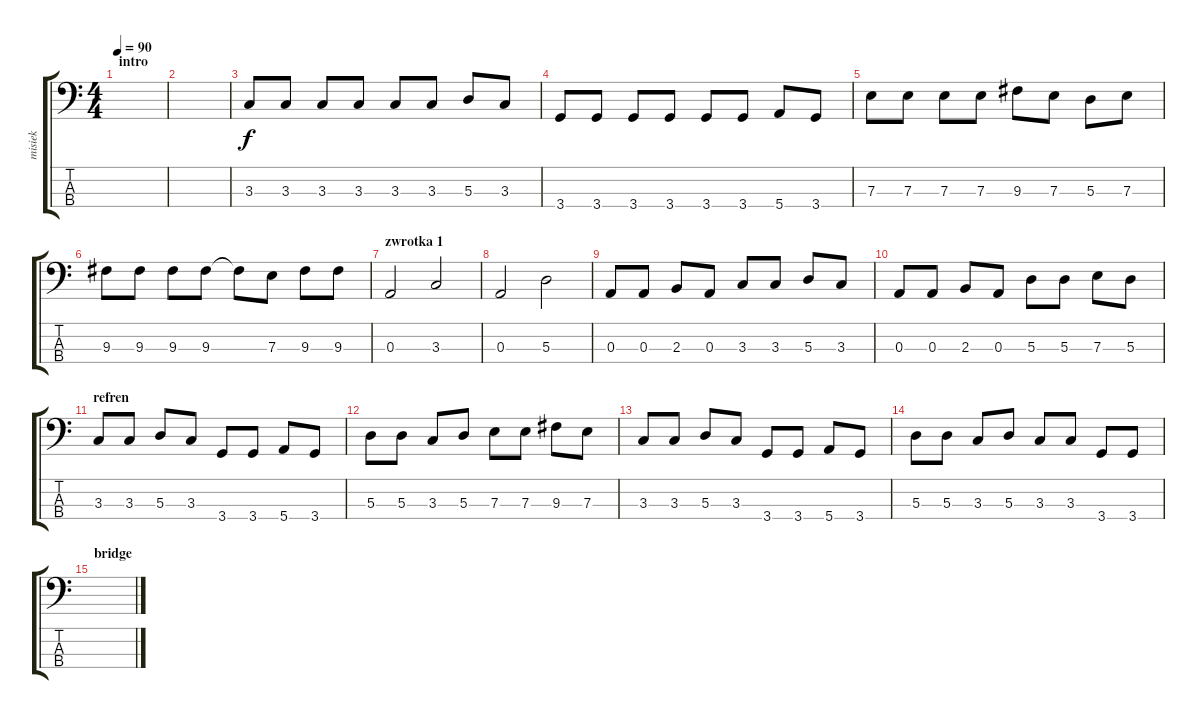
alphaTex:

\track ("misiek" "misiek") {instrument electricbasspick}
\staff {score tabs}
\tuning (G2 D2 A1 E1) {hide}
\ts (4 4)
\section ("" "intro")
\tempo 90
\clef f4
\ks c
|
|
3.3.8 3.3.8 3.3.8 3.3.8 3.3.8 3.3.8 5.3.8 3.3.8 |
3.4.8 3.4.8 3.4.8 3.4.8 3.4.8 3.4.8 5.4.8 3.4.8 |
7.3.8 7.3.8 7.3.8 7.3.8 9.3.8 7.3.8 5.3.8 7.3.8 |
9.3.8 9.3.8 9.3.8 9.3.8 9.3{t}.8 7.3.8 9.3.8 9.3.8 |
\section ("" "zwrotka 1")
0.3.2 3.3.2 |
0.3.2 5.3.2 |
0.3.8 0.3.8 2.3.8 0.3.8 3.3.8 3.3.8 5.3.8 3.3.8 |
0.3.8 0.3.8 2.3.8 0.3.8 5.3.8 5.3.8 7.3.8 5.3.8 |
\section ("" "refren")
3.3.8 3.3.8 5.3.8 3.3.8 3.4.8 3.4.8 5.4.8 3.4.8 |
5.3.8 5.3.8 3.3.8 5.3.8 7.3.8 7.3.8 9.3.8 7.3.8 |
3.3.8 3.3.8 5.3.8 3.3.8 3.4.8 3.4.8 5.4.8 3.4.8 |
5.3.8 5.3.8 3.3.8 5.3.8 3.3.8 3.3.8 3.4.8 3.4.8 |
\section ("" "bridge")
